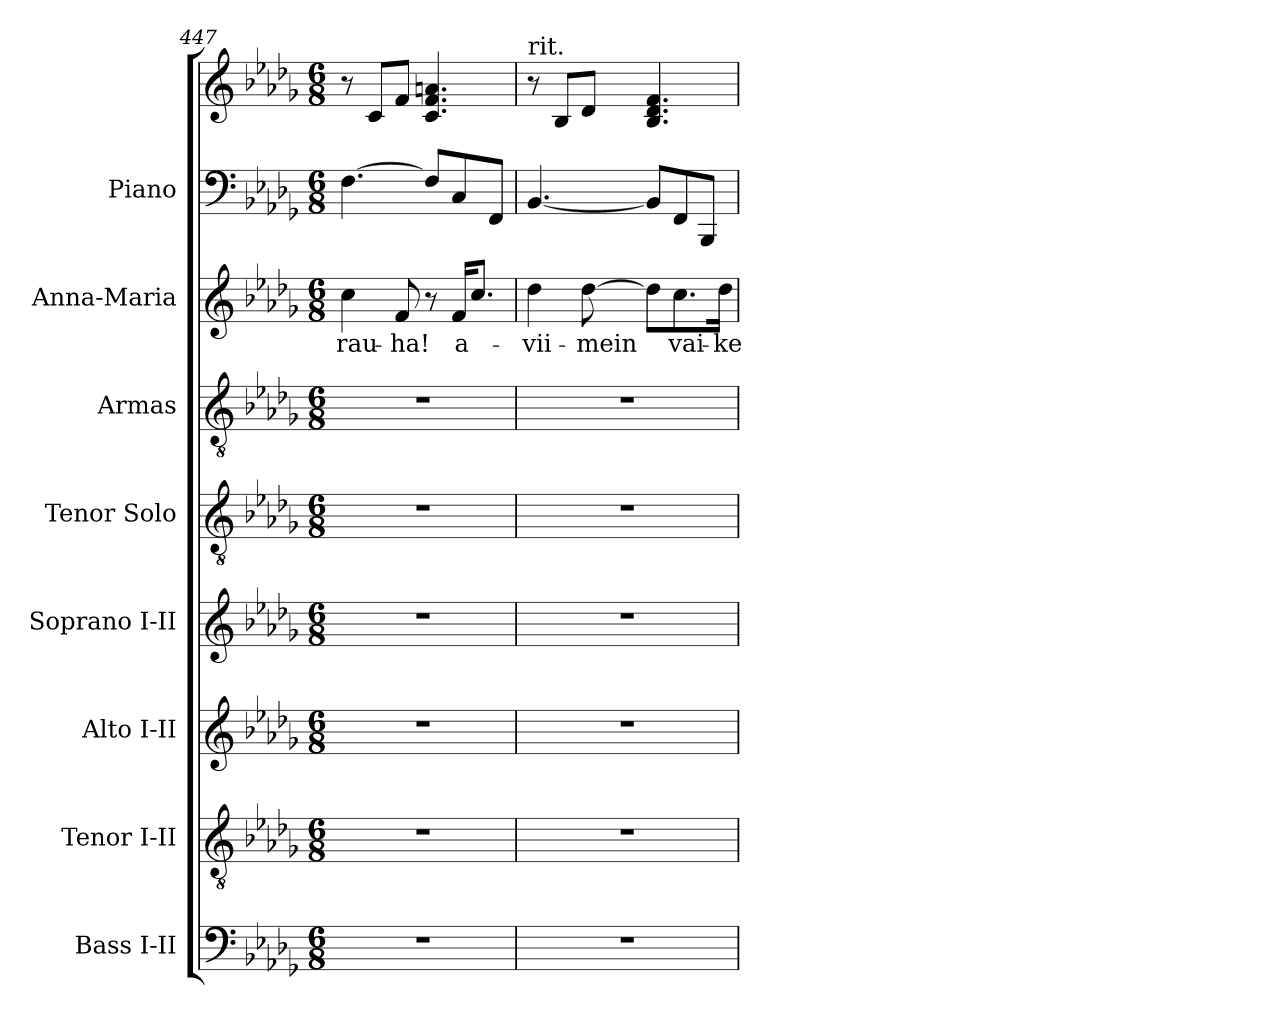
**kern	**kern	**kern	**kern	**kern	**kern	**kern	**text	**kern	**kern
*part8	*part7	*part6	*part5	*part4	*part3	*part2	*part2	*part1	*part1
*staff9	*staff8	*staff7	*staff6	*staff5	*staff4	*staff3	*staff3	*staff2	*staff1
*I"Bass I-II	*I"Tenor I-II	*I"Alto I-II	*I"Soprano I-II	*I"Tenor Solo	*I"Armas	*I"Anna-Maria	*	*I"Piano	*
*I'B.	*I'T.	*I'A.	*I'S.	*I'T. Solo	*I'Armas	*I'A-M	*	*I'Pno.	*
*clefF4	*clefGv2	*clefG2	*clefG2	*clefGv2	*clefGv2	*clefG2	*	*clefF4	*clefG2
*	*ITrd7c12	*	*	*ITrd7c12	*ITrd7c12	*	*	*	*
*k[b-e-a-d-g-]	*k[b-e-a-d-g-]	*k[b-e-a-d-g-]	*k[b-e-a-d-g-]	*k[b-e-a-d-g-]	*k[b-e-a-d-g-]	*k[b-e-a-d-g-]	*	*k[b-e-a-d-g-]	*k[b-e-a-d-g-]
*D-:	*D-:	*D-:	*D-:	*D-:	*D-:	*D-:	*	*D-:	*D-:
*M6/8	*M6/8	*M6/8	*M6/8	*M6/8	*M6/8	*M6/8	*	*M6/8	*M6/8
=447	=447	=447	=447	=447	=447	=447	=447	=447	=447
!LO:N:vis=1	!LO:N:vis=1	!LO:N:vis=1	!LO:N:vis=1	!LO:N:vis=1	!LO:N:vis=1	!	!	!	!
!	!	!	!	!	!	!	!LO:LY:b:color=#000000	!	!
2.r	2.r	2.r	2.r	2.r	2.r	4cci\	rau-	[>4.Fi\	8r
.	.	.	.	.	.	.	.	.	8ci/L
!	!	!	!	!	!	!	!LO:LY:b:color=#000000	!	!
.	.	.	.	.	.	8fi/	-ha!	.	8fi/J
.	.	.	.	.	.	8r	.	8Fi/L]	4.ci/ 4.fi 4.ani
!	!	!	!	!	!	!	!LO:LY:b:color=#000000	!	!
.	.	.	.	.	.	16fi/KL	a-	8Ci/	.
.	.	.	.	.	.	8.cci/J	.	.	.
.	.	.	.	.	.	.	.	8FFi/J	.
=448	=448	=448	=448	=448	=448	=448	=448	=448	=448
!LO:N:vis=1	!LO:N:vis=1	!LO:N:vis=1	!LO:N:vis=1	!LO:N:vis=1	!LO:N:vis=1	!	!	!	!
!	!	!	!	!	!	!	!	!	!LO:TX:t=rit.
!	!	!	!	!	!	!	!LO:LY:b:color=#000000	!	!
2.r	2.r	2.r	2.r	2.r	2.r	4dd-i\	vii-	[<4.BB-i/	8r
.	.	.	.	.	.	.	.	.	8B-i/L
!	!	!	!	!	!	!	!LO:LY:b:color=#000000	!	!
.	.	.	.	.	.	[>8dd-i\	-mein	.	8d-i/J
.	.	.	.	.	.	8dd-i\L]	.	8BB-i/L]	4.B-i/ 4.d-i 4.fi
!	!	!	!	!	!	!	!LO:LY:b:color=#000000	!	!
.	.	.	.	.	.	8.cci\	vai-	8FFi/	.
.	.	.	.	.	.	.	.	8BBB-i/J	.
!	!	!	!	!	!	!	!LO:LY:b:color=#000000	!	!
.	.	.	.	.	.	16dd-i\Jk	-ke-	.	.
=	=	=	=	=	=	=	=	=	=
*-	*-	*-	*-	*-	*-	*-	*-	*-	*-
